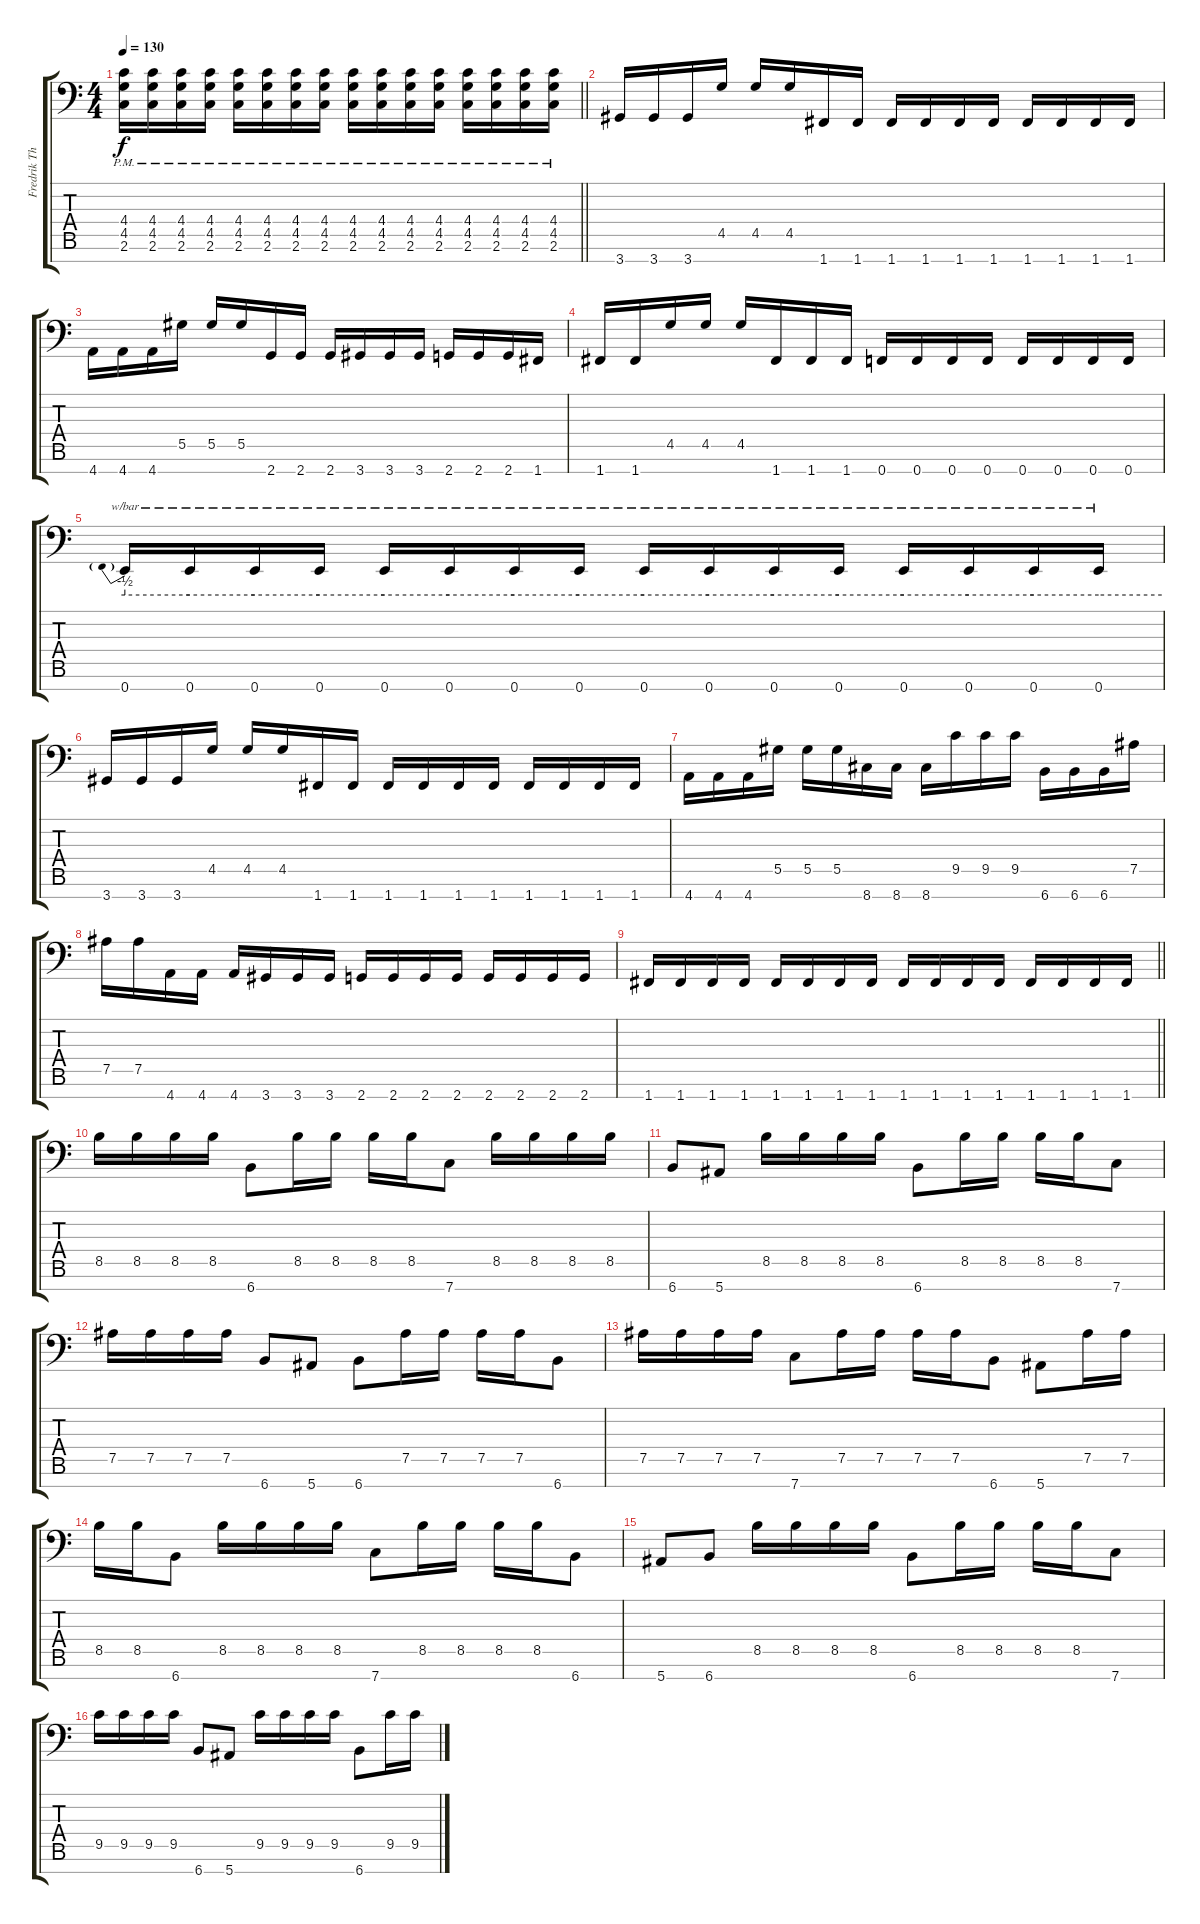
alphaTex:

\track ("Fredrik Thordendal" "Fredrik Th") {instrument distortionguitar}
\staff {score tabs}
\tuning (Bb3 Gb3 Db3 Ab2 Eb2 Bb1 F1) {hide}
\ts (4 4)
\tempo 130
\clef f4
\barLineRight lightlight
\ks c
(4.4{pm} 4.5{pm} 2.6{pm}).16{dy f} (4.4{pm} 4.5{pm} 2.6{pm}).16 (4.4{pm} 4.5{pm} 2.6{pm}).16 (4.4{pm} 4.5{pm} 2.6{pm}).16 (4.4{pm} 4.5{pm} 2.6{pm}).16 (4.4{pm} 4.5{pm} 2.6{pm}).16 (4.4{pm} 4.5{pm} 2.6{pm}).16 (4.4{pm} 4.5{pm} 2.6{pm}).16 (4.4{pm} 4.5{pm} 2.6{pm}).16 (4.4{pm} 4.5{pm} 2.6{pm}).16 (4.4{pm} 4.5{pm} 2.6{pm}).16 (4.4{pm} 4.5{pm} 2.6{pm}).16 (4.4{pm} 4.5{pm} 2.6{pm}).16 (4.4{pm} 4.5{pm} 2.6{pm}).16 (4.4{pm} 4.5{pm} 2.6{pm}).16 (4.4{pm} 4.5{pm} 2.6{pm}).16 |
3.7.16 3.7.16 3.7.16 4.5.16 4.5.16 4.5.16 1.7.16 1.7.16 1.7.16 1.7.16 1.7.16 1.7.16 1.7.16 1.7.16 1.7.16 1.7.16 |
4.7.16 4.7.16 4.7.16 5.5.16 5.5.16 5.5.16 2.7.16 2.7.16 2.7.16 3.7.16 3.7.16 3.7.16 2.7.16 2.7.16 2.7.16 1.7.16 |
1.7.16 1.7.16 4.5.16 4.5.16 4.5.16 1.7.16 1.7.16 1.7.16 0.7.16 0.7.16 0.7.16 0.7.16 0.7.16 0.7.16 0.7.16 0.7.16 |
0.7.16{tbe (predive default 0 -2 60 -2)} 0.7.16{tbe (hold default 0 -2 60 -2)} 0.7.16{tbe (hold default 0 -2 60 -2)} 0.7.16{tbe (hold default 0 -2 60 -2)} 0.7.16{tbe (hold default 0 -2 60 -2)} 0.7.16{tbe (hold default 0 -2 60 -2)} 0.7.16{tbe (hold default 0 -2 60 -2)} 0.7.16{tbe (hold default 0 -2 60 -2)} 0.7.16{tbe (hold default 0 -2 60 -2)} 0.7.16{tbe (hold default 0 -2 60 -2)} 0.7.16{tbe (hold default 0 -2 60 -2)} 0.7.16{tbe (hold default 0 -2 60 -2)} 0.7.16{tbe (hold default 0 -2 60 -2)} 0.7.16{tbe (hold default 0 -2 60 -2)} 0.7.16{tbe (hold default 0 -2 60 -2)} 0.7.16{tbe (hold default 0 -2 60 -2)} |
3.7.16 3.7.16 3.7.16 4.5.16 4.5.16 4.5.16 1.7.16 1.7.16 1.7.16 1.7.16 1.7.16 1.7.16 1.7.16 1.7.16 1.7.16 1.7.16 |
4.7.16 4.7.16 4.7.16 5.5.16 5.5.16 5.5.16 8.7.16 8.7.16 8.7.16 9.5.16 9.5.16 9.5.16 6.7.16 6.7.16 6.7.16 7.5.16 |
7.5.16 7.5.16 4.7.16 4.7.16 4.7.16 3.7.16 3.7.16 3.7.16 2.7.16 2.7.16 2.7.16 2.7.16 2.7.16 2.7.16 2.7.16 2.7.16 |
\barLineRight lightlight
1.7.16 1.7.16 1.7.16 1.7.16 1.7.16 1.7.16 1.7.16 1.7.16 1.7.16 1.7.16 1.7.16 1.7.16 1.7.16 1.7.16 1.7.16 1.7.16 |
8.5.16 8.5.16 8.5.16 8.5.16 6.7.8 8.5.16 8.5.16 8.5.16 8.5.16 7.7.8 8.5.16 8.5.16 8.5.16 8.5.16 |
6.7.8 5.7.8 8.5.16 8.5.16 8.5.16 8.5.16 6.7.8 8.5.16 8.5.16 8.5.16 8.5.16 7.7.8 |
7.5.16 7.5.16 7.5.16 7.5.16 6.7.8 5.7.8 6.7.8 7.5.16 7.5.16 7.5.16 7.5.16 6.7.8 |
7.5.16 7.5.16 7.5.16 7.5.16 7.7.8 7.5.16 7.5.16 7.5.16 7.5.16 6.7.8 5.7.8 7.5.16 7.5.16 |
8.5.16 8.5.16 6.7.8 8.5.16 8.5.16 8.5.16 8.5.16 7.7.8 8.5.16 8.5.16 8.5.16 8.5.16 6.7.8 |
5.7.8 6.7.8 8.5.16 8.5.16 8.5.16 8.5.16 6.7.8 8.5.16 8.5.16 8.5.16 8.5.16 7.7.8 |
9.5.16 9.5.16 9.5.16 9.5.16 6.7.8 5.7.8 9.5.16 9.5.16 9.5.16 9.5.16 6.7.8 9.5.16 9.5.16
